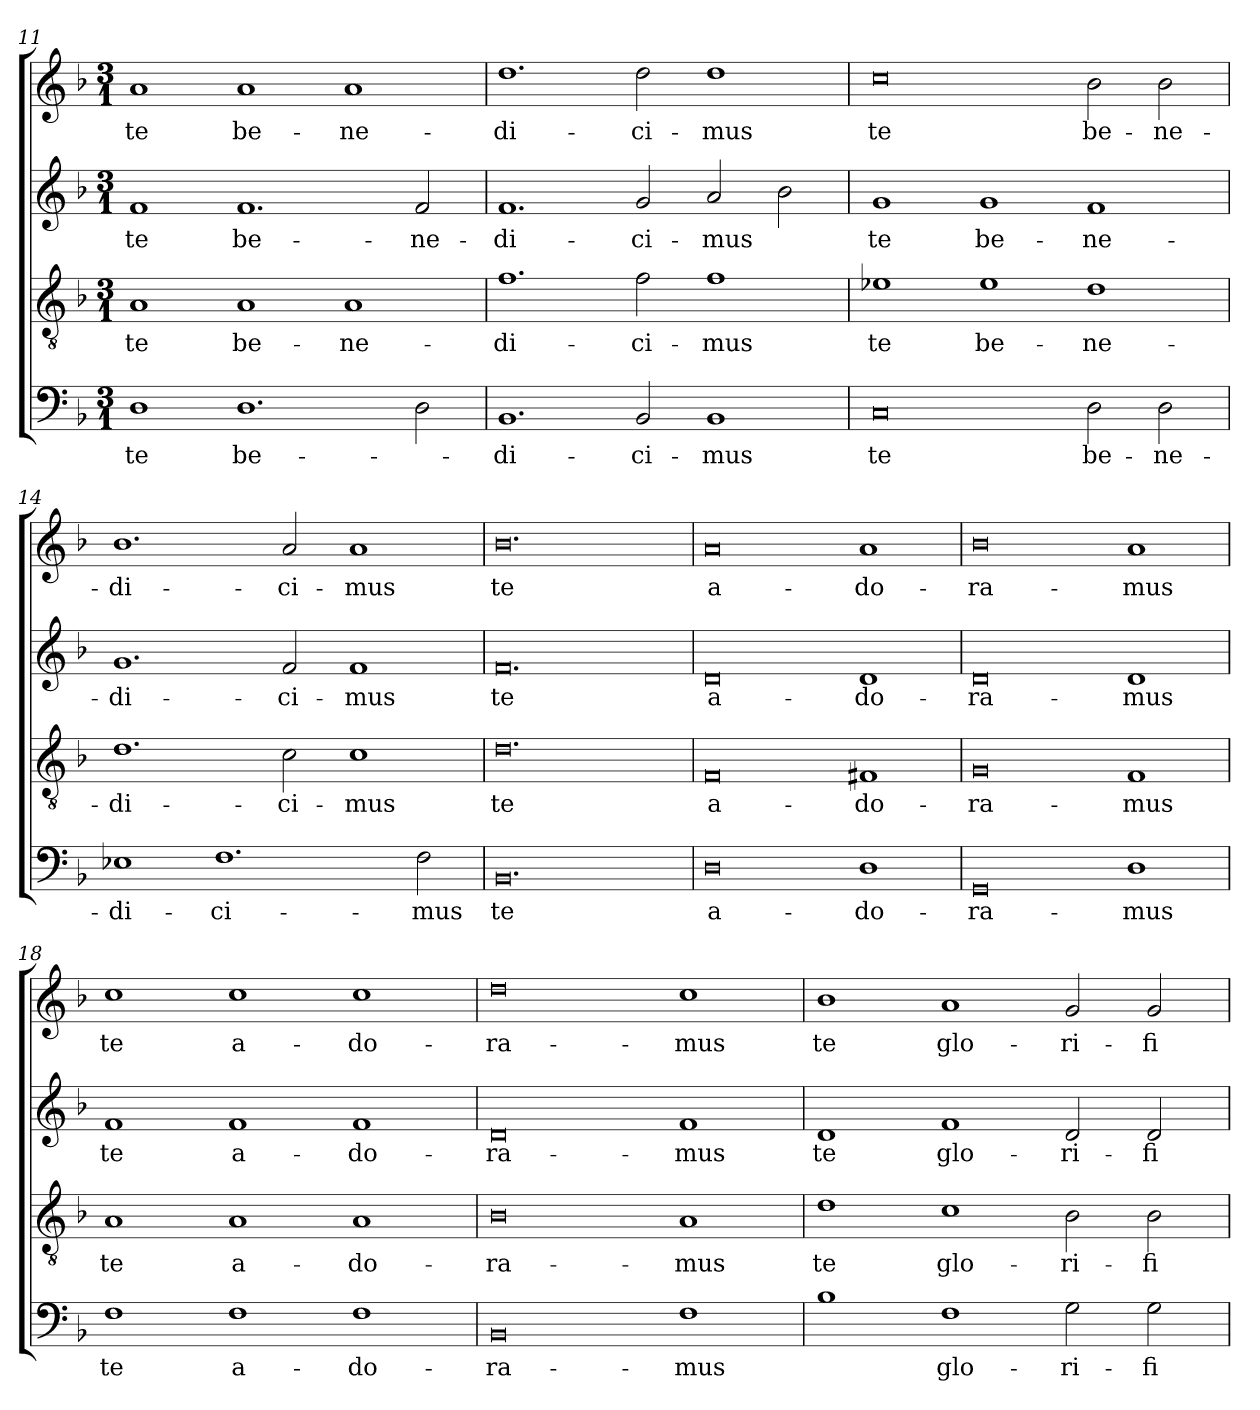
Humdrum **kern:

**kern	**text	**kern	**text	**kern	**text	**kern	**text
*part4	*part4	*part3	*part3	*part2	*part2	*part1	*part1
*staff4	*staff4	*staff3	*staff3	*staff2	*staff2	*staff1	*staff1
*clefF4	*	*clefGv2	*	*clefG2	*	*clefG2	*
*k[b-]	*	*k[b-]	*	*k[b-]	*	*k[b-]	*
*M3/1	*	*M3/1	*	*M3/1	*	*M3/1	*
=11	=11	=11	=11	=11	=11	=11	=11
1D	te	1A	te	1f	te	1a	te
1.D	be-	1A	be-	1.f	be-	1a	be-
.	.	1A	-ne-	.	.	1a	-ne-
2D	.	.	.	2f	-ne-	.	.
=12	=12	=12	=12	=12	=12	=12	=12
1.BB-	-di-	1.f	-di-	1.f	-di-	1.dd	-di-
2BB-	-ci-	2f	-ci-	2g	-ci-	2dd	-ci-
1BB-	-mus	1f	-mus	2a	-mus	1dd	-mus
.	.	.	.	2b-	.	.	.
=13	=13	=13	=13	=13	=13	=13	=13
0C	te	1e-X	te	1g	te	0cc	te
.	.	1e-	be-	1g	be-	.	.
2D	be-	1d	-ne-	1f	-ne-	2b-	be-
2D	-ne-	.	.	.	.	2b-	-ne-
=14	=14	=14	=14	=14	=14	=14	=14
1E-X	-di-	1.d	-di-	1.g	-di-	1.b-	-di-
1.F	-ci-	.	.	.	.	.	.
.	.	2c	-ci-	2f	-ci-	2a	-ci-
.	.	1c	-mus	1f	-mus	1a	-mus
2F	-mus	.	.	.	.	.	.
=15	=15	=15	=15	=15	=15	=15	=15
0.BB-	te	0.d	te	0.f	te	0.b-	te
=16	=16	=16	=16	=16	=16	=16	=16
0D	a-	0F	a-	0d	a-	0a	a-
1D	-do-	1F#X	-do-	1d	-do-	1a	-do-
=17	=17	=17	=17	=17	=17	=17	=17
0GG	-ra-	0G	-ra-	0d	-ra-	0b-	-ra-
1D	-mus	1F	-mus	1d	-mus	1a	-mus
=18	=18	=18	=18	=18	=18	=18	=18
1F	te	1A	te	1f	te	1cc	te
1F	a-	1A	a-	1f	a-	1cc	a-
1F	-do-	1A	-do-	1f	-do-	1cc	-do-
=19	=19	=19	=19	=19	=19	=19	=19
0BB-	-ra-	0B-	-ra-	0d	-ra-	0dd	-ra-
1F	-mus	1A	-mus	1f	-mus	1cc	-mus
=20	=20	=20	=20	=20	=20	=20	=20
1B-	.	1d	te	1d	te	1b-	te
1F	glo-	1c	glo-	1f	glo-	1a	glo-
2G	-ri-	2B-	-ri-	2d	-ri-	2g	-ri-
2G	-fi-	2B-	-fi-	2d	-fi-	2g	-fi-
=	=	=	=	=	=	=	=
*-	*-	*-	*-	*-	*-	*-	*-
